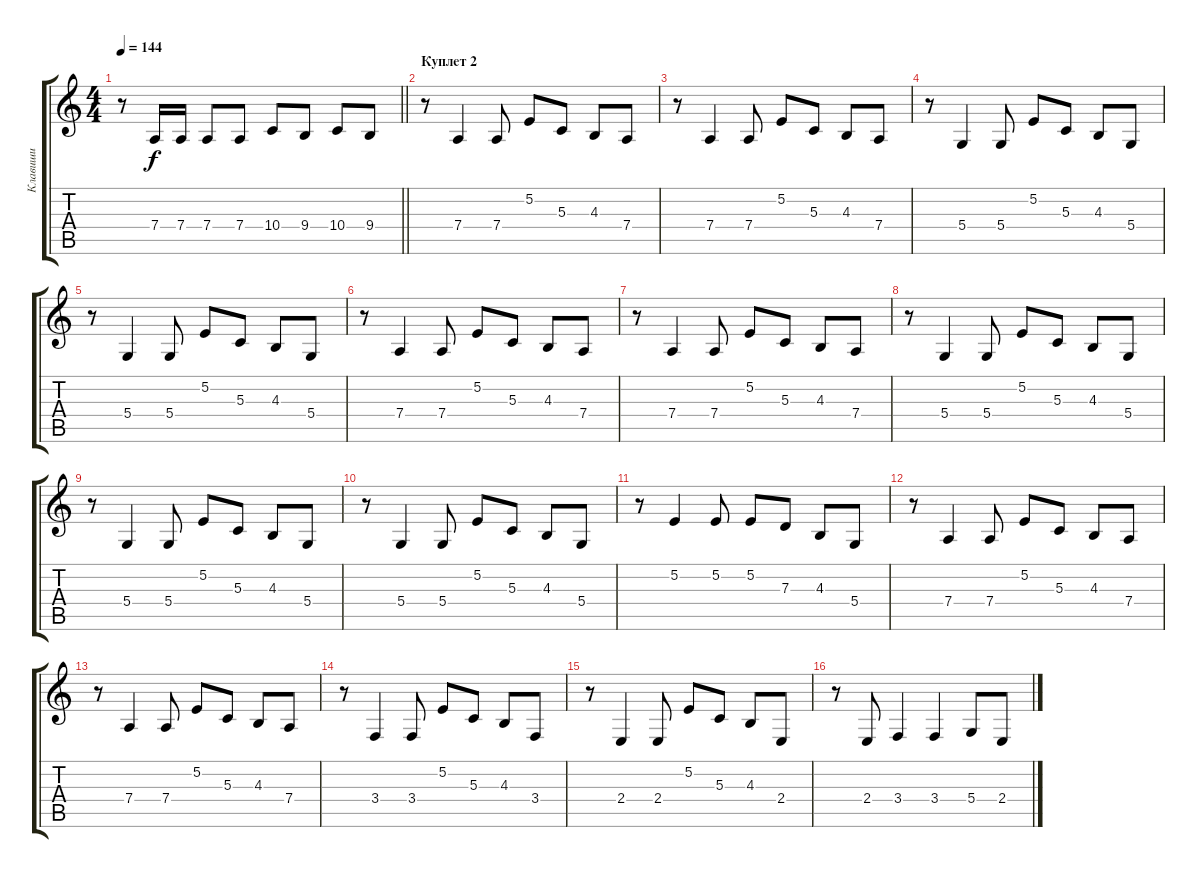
\track ("Клавиши" "Клавиши") {instrument vibraphone}
\staff {score tabs}
\tuning (E4 B3 G3 D3 A2 E2) {hide}
\ts (4 4)
\tempo 144
\clef g2
\barLineRight lightlight
\ks c
r.8{dy f} 7.4.16 7.4.16 7.4.8 7.4.8 10.4.8 9.4.8 10.4.8 9.4.8 |
\section ("" "Куплет 2")
r.8 7.4.4 7.4.8 5.2.8 5.3.8 4.3.8 7.4.8 |
r.8 7.4.4 7.4.8 5.2.8 5.3.8 4.3.8 7.4.8 |
r.8 5.4.4 5.4.8 5.2.8 5.3.8 4.3.8 5.4.8 |
r.8 5.4.4 5.4.8 5.2.8 5.3.8 4.3.8 5.4.8 |
r.8 7.4.4 7.4.8 5.2.8 5.3.8 4.3.8 7.4.8 |
r.8 7.4.4 7.4.8 5.2.8 5.3.8 4.3.8 7.4.8 |
r.8 5.4.4 5.4.8 5.2.8 5.3.8 4.3.8 5.4.8 |
r.8 5.4.4 5.4.8 5.2.8 5.3.8 4.3.8 5.4.8 |
r.8 5.4.4 5.4.8 5.2.8 5.3.8 4.3.8 5.4.8 |
r.8 5.2.4 5.2.8 5.2.8 7.3.8 4.3.8 5.4.8 |
r.8 7.4.4 7.4.8 5.2.8 5.3.8 4.3.8 7.4.8 |
r.8 7.4.4 7.4.8 5.2.8 5.3.8 4.3.8 7.4.8 |
r.8 3.4.4 3.4.8 5.2.8 5.3.8 4.3.8 3.4.8 |
r.8 2.4.4 2.4.8 5.2.8 5.3.8 4.3.8 2.4.8 |
r.8 2.4.8 3.4.4 3.4.4 5.4.8 2.4.8
